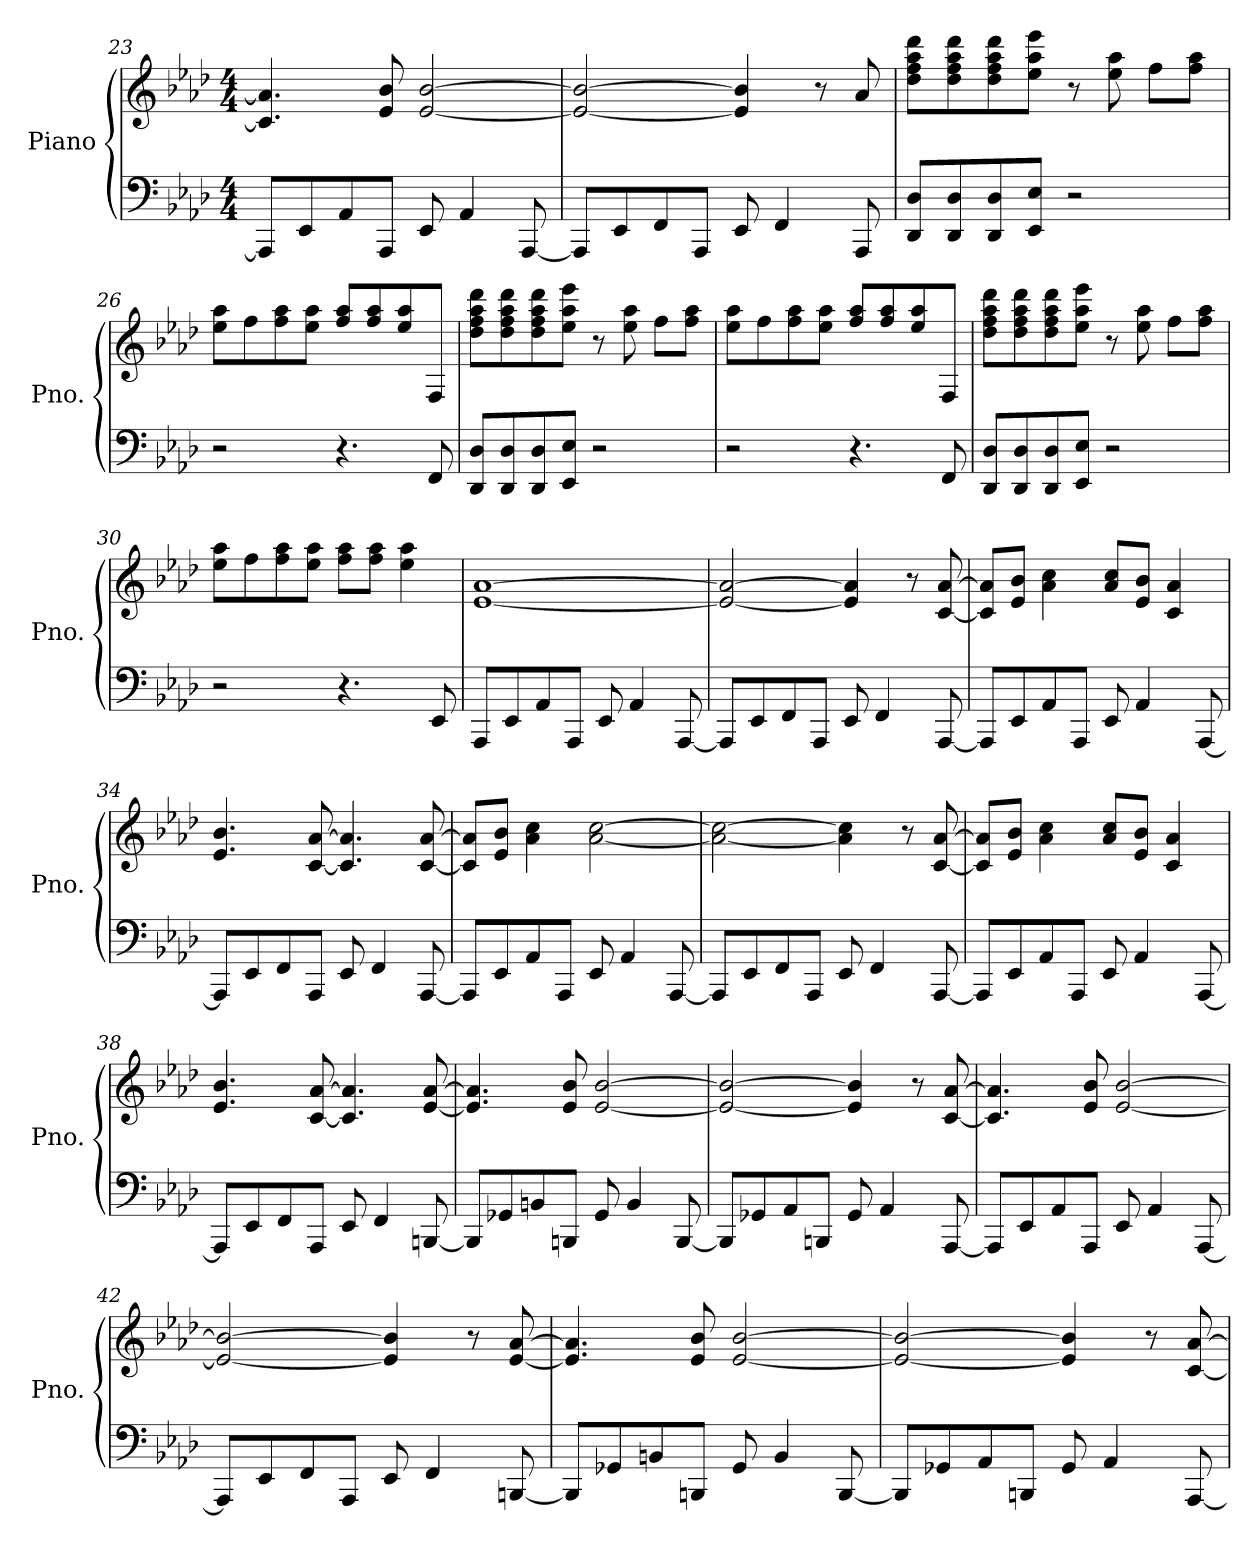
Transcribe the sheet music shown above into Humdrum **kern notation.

**kern	**kern
*part1	*part1
*staff2	*staff1
*I"Piano	*
*I'Pno.	*
*clefF4	*clefG2
*k[b-e-a-d-]	*k[b-e-a-d-]
*M4/4	*M4/4
=23	=23
8AAA-/L]	4.c/] 4.a-/]
8EE-/	.
8AA-/	.
8AAA-/J	8e-/ 8b-/
8EE-/	[2e-/ [2b-/
4AA-/	.
[8AAA-/	.
=24	=24
8AAA-/L]	2e-/_ 2b-/_
8EE-/	.
8FF/	.
8AAA-/J	.
8EE-/	4e-/] 4b-/]
4FF/	.
.	8r
8AAA-/	8a-/
!!LO:LB:g=z
=25	=25
8DD-/ 8D-/L	8dd-\ 8ff\ 8aa-\ 8ddd-\L
8DD-/ 8D-/	8dd-\ 8ff\ 8aa-\ 8ddd-\
8DD-/ 8D-/	8dd-\ 8ff\ 8aa-\ 8ddd-\
8EE-/ 8E-/J	8ee-\ 8aa-\ 8eee-\J
2r	8r
.	8ee-\ 8aa-\
.	8ff\L
.	8ff\ 8aa-\J
=26	=26
2r	8ee-\ 8aa-\L
.	8ff\
.	8ff\ 8aa-\
.	8ee-\ 8aa-\J
4.r	8ff/ 8aa-/L
.	8ff/ 8aa-/
.	8ee-/ 8aa-/
8FF/	8F/J
=27	=27
8DD-/ 8D-/L	8dd-\ 8ff\ 8aa-\ 8ddd-\L
8DD-/ 8D-/	8dd-\ 8ff\ 8aa-\ 8ddd-\
8DD-/ 8D-/	8dd-\ 8ff\ 8aa-\ 8ddd-\
8EE-/ 8E-/J	8ee-\ 8aa-\ 8eee-\J
2r	8r
.	8ee-\ 8aa-\
.	8ff\L
.	8ff\ 8aa-\J
=28	=28
2r	8ee-\ 8aa-\L
.	8ff\
.	8ff\ 8aa-\
.	8ee-\ 8aa-\J
4.r	8ff/ 8aa-/L
.	8ff/ 8aa-/
.	8ee-/ 8aa-/
8FF/	8F/J
!!LO:LB:g=z
=29	=29
8DD-/ 8D-/L	8dd-\ 8ff\ 8aa-\ 8ddd-\L
8DD-/ 8D-/	8dd-\ 8ff\ 8aa-\ 8ddd-\
8DD-/ 8D-/	8dd-\ 8ff\ 8aa-\ 8ddd-\
8EE-/ 8E-/J	8ee-\ 8aa-\ 8eee-\J
2r	8r
.	8ee-\ 8aa-\
.	8ff\L
.	8ff\ 8aa-\J
=30	=30
2r	8ee-\ 8aa-\L
.	8ff\
.	8ff\ 8aa-\
.	8ee-\ 8aa-\J
4.r	8ff\ 8aa-\L
.	8ff\ 8aa-\J
.	4ee-\ 4aa-\
8EE-/	.
=31	=31
8AAA-/L	[1e- [1a-
8EE-/	.
8AA-/	.
8AAA-/J	.
8EE-/	.
4AA-/	.
[8AAA-/	.
=32	=32
8AAA-/L]	2e-/_ 2a-/_
8EE-/	.
8FF/	.
8AAA-/J	.
8EE-/	4e-/] 4a-/]
4FF/	.
.	8r
[8AAA-/	[8c/ [8a-/
!!LO:LB:g=z
=33	=33
8AAA-/L]	8c/] 8a-/]L
8EE-/	8e-/ 8b-/J
8AA-/	4a-\ 4cc\
8AAA-/J	.
8EE-/	8a-/ 8cc/L
4AA-/	8e-/ 8b-/J
.	4c/ 4a-/
[8AAA-/	.
=34	=34
8AAA-/L]	4.e-/ 4.b-/
8EE-/	.
8FF/	.
8AAA-/J	[8c/ [8a-/
8EE-/	4.c/] 4.a-/]
4FF/	.
[8AAA-/	[8c/ [8a-/
=35	=35
8AAA-/L]	8c/] 8a-/]L
8EE-/	8e-/ 8b-/J
8AA-/	4a-\ 4cc\
8AAA-/J	.
8EE-/	[2a-\ [2cc\
4AA-/	.
[8AAA-/	.
=36	=36
8AAA-/L]	2a-\_ 2cc\_
8EE-/	.
8FF/	.
8AAA-/J	.
8EE-/	4a-\] 4cc\]
4FF/	.
.	8r
[8AAA-/	[8c/ [8a-/
!!LO:LB:g=z
=37	=37
8AAA-/L]	8c/] 8a-/]L
8EE-/	8e-/ 8b-/J
8AA-/	4a-\ 4cc\
8AAA-/J	.
8EE-/	8a-/ 8cc/L
4AA-/	8e-/ 8b-/J
.	4c/ 4a-/
[8AAA-/	.
=38	=38
8AAA-/L]	4.e-/ 4.b-/
8EE-/	.
8FF/	.
8AAA-/J	[8c/ [8a-/
8EE-/	4.c/] 4.a-/]
4FF/	.
[8BBBn/	[8e-/ [8a-/
=39	=39
8BBB/L]	4.e-/] 4.a-/]
8GG-X/	.
8BBn/	.
8BBBn/J	8e-/ 8b-/
8GG-/	[2e-/ [2b-/
4BB/	.
[8BBB/	.
=40	=40
8BBB/L]	2e-/_ 2b-/_
8GG-X/	.
8AA-/	.
8BBBn/J	.
8GG-/	4e-/] 4b-/]
4AA-/	.
.	8r
[8AAA-/	[8c/ [8a-/
!!LO:PB:g=z
=41	=41
8AAA-/L]	4.c/] 4.a-/]
8EE-/	.
8AA-/	.
8AAA-/J	8e-/ 8b-/
8EE-/	[2e-/ [2b-/
4AA-/	.
[8AAA-/	.
=42	=42
8AAA-/L]	2e-/_ 2b-/_
8EE-/	.
8FF/	.
8AAA-/J	.
8EE-/	4e-/] 4b-/]
4FF/	.
.	8r
[8BBBn/	[8e-/ [8a-/
=43	=43
8BBB/L]	4.e-/] 4.a-/]
8GG-X/	.
8BBn/	.
8BBBn/J	8e-/ 8b-/
8GG-/	[2e-/ [2b-/
4BB/	.
[8BBB/	.
=44	=44
8BBB/L]	2e-/_ 2b-/_
8GG-X/	.
8AA-/	.
8BBBn/J	.
8GG-/	4e-/] 4b-/]
4AA-/	.
.	8r
[8AAA-/	[8c/ [8a-/
=	=
*-	*-
